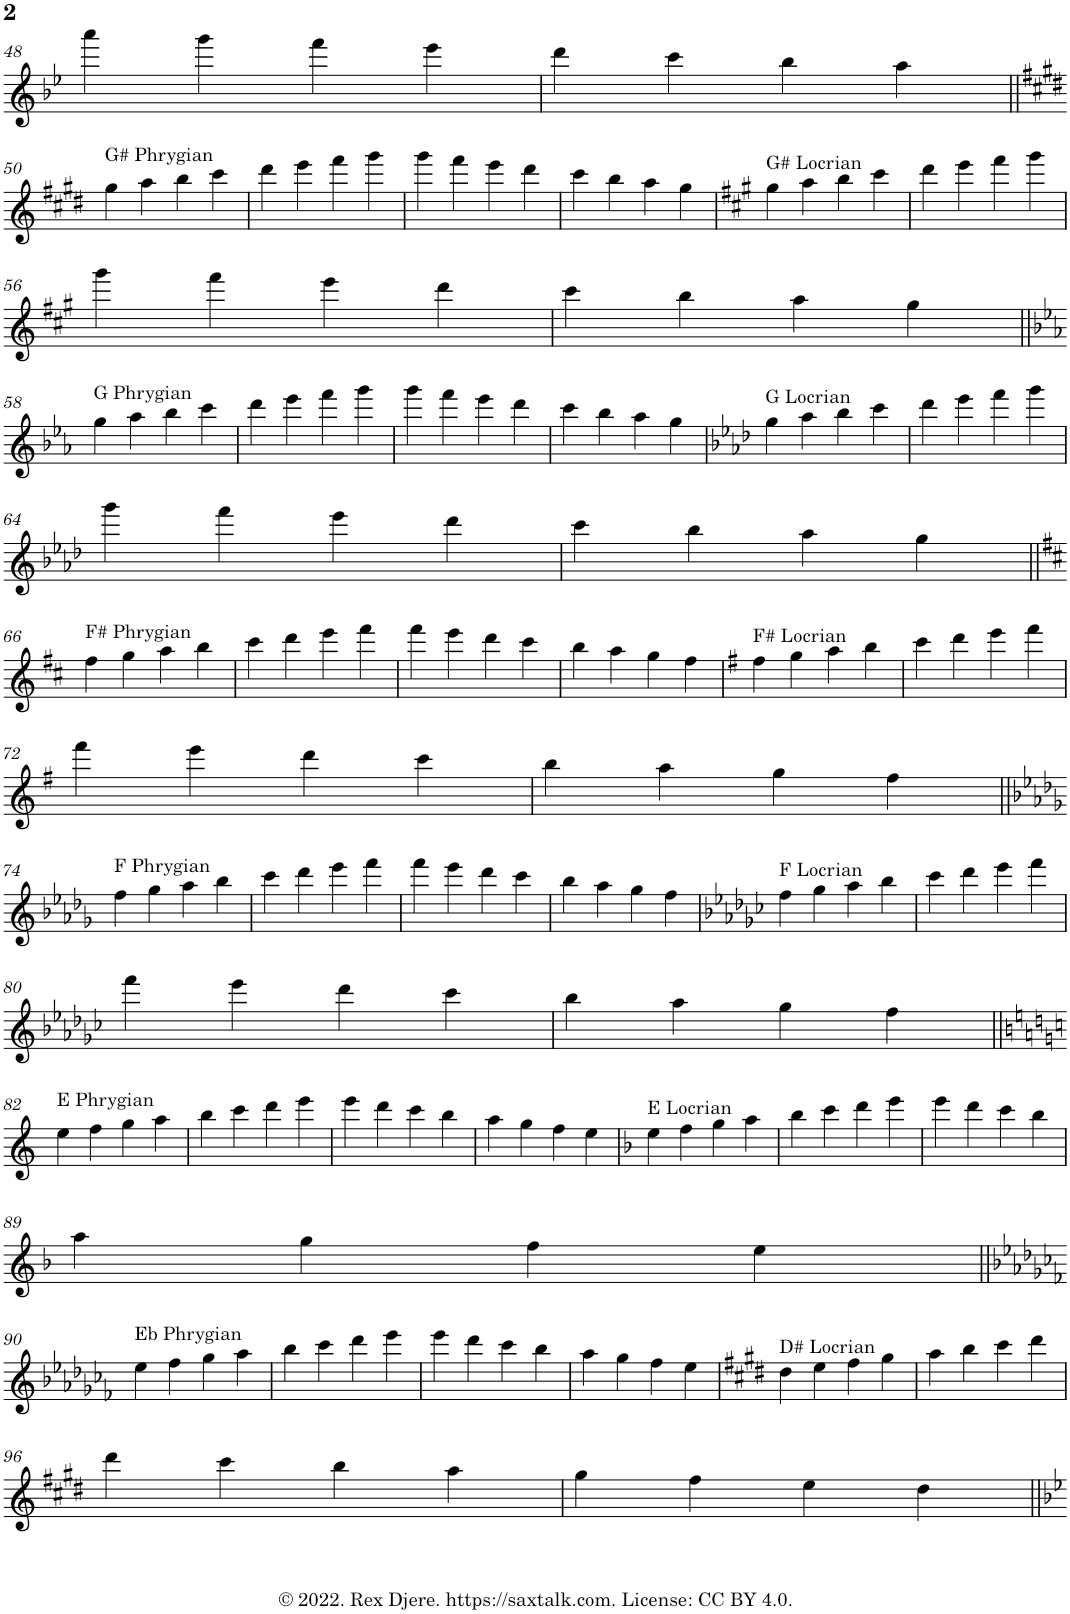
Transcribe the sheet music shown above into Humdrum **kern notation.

**kern
*part1
*staff1
*I"Alto Saxophone
*I'A. Sax.
!!LO:PB:g=z
*clefG2
*Trd5c9
*k[b-e-]
*M4/4
=48
4aaa\
4ggg\
4fff\
4eee-\
=49
4ddd\
4ccc\
4bb-\
4aa\
!!LO:LB:g=z
=50||
*k[f#c#g#d#]
!LO:TX:a:t=G# Phrygian
4gg#\
4aa\
4bb\
4ccc#\
=51
4ddd#\
4eee\
4fff#\
4ggg#\
=52
4ggg#\
4fff#\
4eee\
4ddd#\
=53
4ccc#\
4bb\
4aa\
4gg#\
=54
*k[f#c#g#]
!LO:TX:a:t=G# Locrian
4gg#\
4aa\
4bb\
4ccc#\
=55
4ddd\
4eee\
4fff#\
4ggg#\
!!LO:LB:g=z
=56
4ggg#\
4fff#\
4eee\
4ddd\
=57
4ccc#\
4bb\
4aa\
4gg#\
!!LO:LB:g=z
=58||
*k[b-e-a-]
!LO:TX:a:t=G Phrygian
4gg\
4aa-\
4bb-\
4ccc\
=59
4ddd\
4eee-\
4fff\
4ggg\
=60
4ggg\
4fff\
4eee-\
4ddd\
=61
4ccc\
4bb-\
4aa-\
4gg\
=62
*k[b-e-a-d-]
!LO:TX:a:t=G Locrian
4gg\
4aa-\
4bb-\
4ccc\
=63
4ddd-\
4eee-\
4fff\
4ggg\
!!LO:LB:g=z
=64
4ggg\
4fff\
4eee-\
4ddd-\
=65
4ccc\
4bb-\
4aa-\
4gg\
!!LO:LB:g=z
=66||
*k[f#c#]
!LO:TX:a:t=F# Phrygian
4ff#\
4gg\
4aa\
4bb\
=67
4ccc#\
4ddd\
4eee\
4fff#\
=68
4fff#\
4eee\
4ddd\
4ccc#\
=69
4bb\
4aa\
4gg\
4ff#\
=70
*k[f#]
!LO:TX:a:t=F# Locrian
4ff#\
4gg\
4aa\
4bb\
=71
4ccc\
4ddd\
4eee\
4fff#\
!!LO:LB:g=z
=72
4fff#\
4eee\
4ddd\
4ccc\
=73
4bb\
4aa\
4gg\
4ff#\
!!LO:LB:g=z
=74||
*k[b-e-a-d-g-]
!LO:TX:a:t=F Phrygian
4ff\
4gg-\
4aa-\
4bb-\
=75
4ccc\
4ddd-\
4eee-\
4fff\
=76
4fff\
4eee-\
4ddd-\
4ccc\
=77
4bb-\
4aa-\
4gg-\
4ff\
=78
*k[b-e-a-d-g-c-]
!LO:TX:a:t=F Locrian
4ff\
4gg-\
4aa-\
4bb-\
=79
4ccc-\
4ddd-\
4eee-\
4fff\
!!LO:LB:g=z
=80
4fff\
4eee-\
4ddd-\
4ccc-\
=81
4bb-\
4aa-\
4gg-\
4ff\
!!LO:LB:g=z
=82||
*k[]
!LO:TX:a:t=E Phrygian
4ee\
4ff\
4gg\
4aa\
=83
4bb\
4ccc\
4ddd\
4eee\
=84
4eee\
4ddd\
4ccc\
4bb\
=85
4aa\
4gg\
4ff\
4ee\
=86
*k[b-]
!LO:TX:a:t=E Locrian
4ee\
4ff\
4gg\
4aa\
=87
4bb-\
4ccc\
4ddd\
4eee\
=88
4eee\
4ddd\
4ccc\
4bb-\
!!LO:LB:g=z
=89
4aa\
4gg\
4ff\
4ee\
!!LO:LB:g=z
=90||
*k[b-e-a-d-g-c-f-]
!LO:TX:a:t=Eb Phrygian
4ee-\
4ff-\
4gg-\
4aa-\
=91
4bb-\
4ccc-\
4ddd-\
4eee-\
=92
4eee-\
4ddd-\
4ccc-\
4bb-\
=93
4aa-\
4gg-\
4ff-\
4ee-\
=94
*k[f#c#g#d#]
!LO:TX:a:t=D# Locrian
4dd#\
4ee\
4ff#\
4gg#\
=95
4aa\
4bb\
4ccc#\
4ddd#\
!!LO:LB:g=z
=96
4ddd#\
4ccc#\
4bb\
4aa\
=97
4gg#\
4ff#\
4ee\
4dd#\
=||
*-
